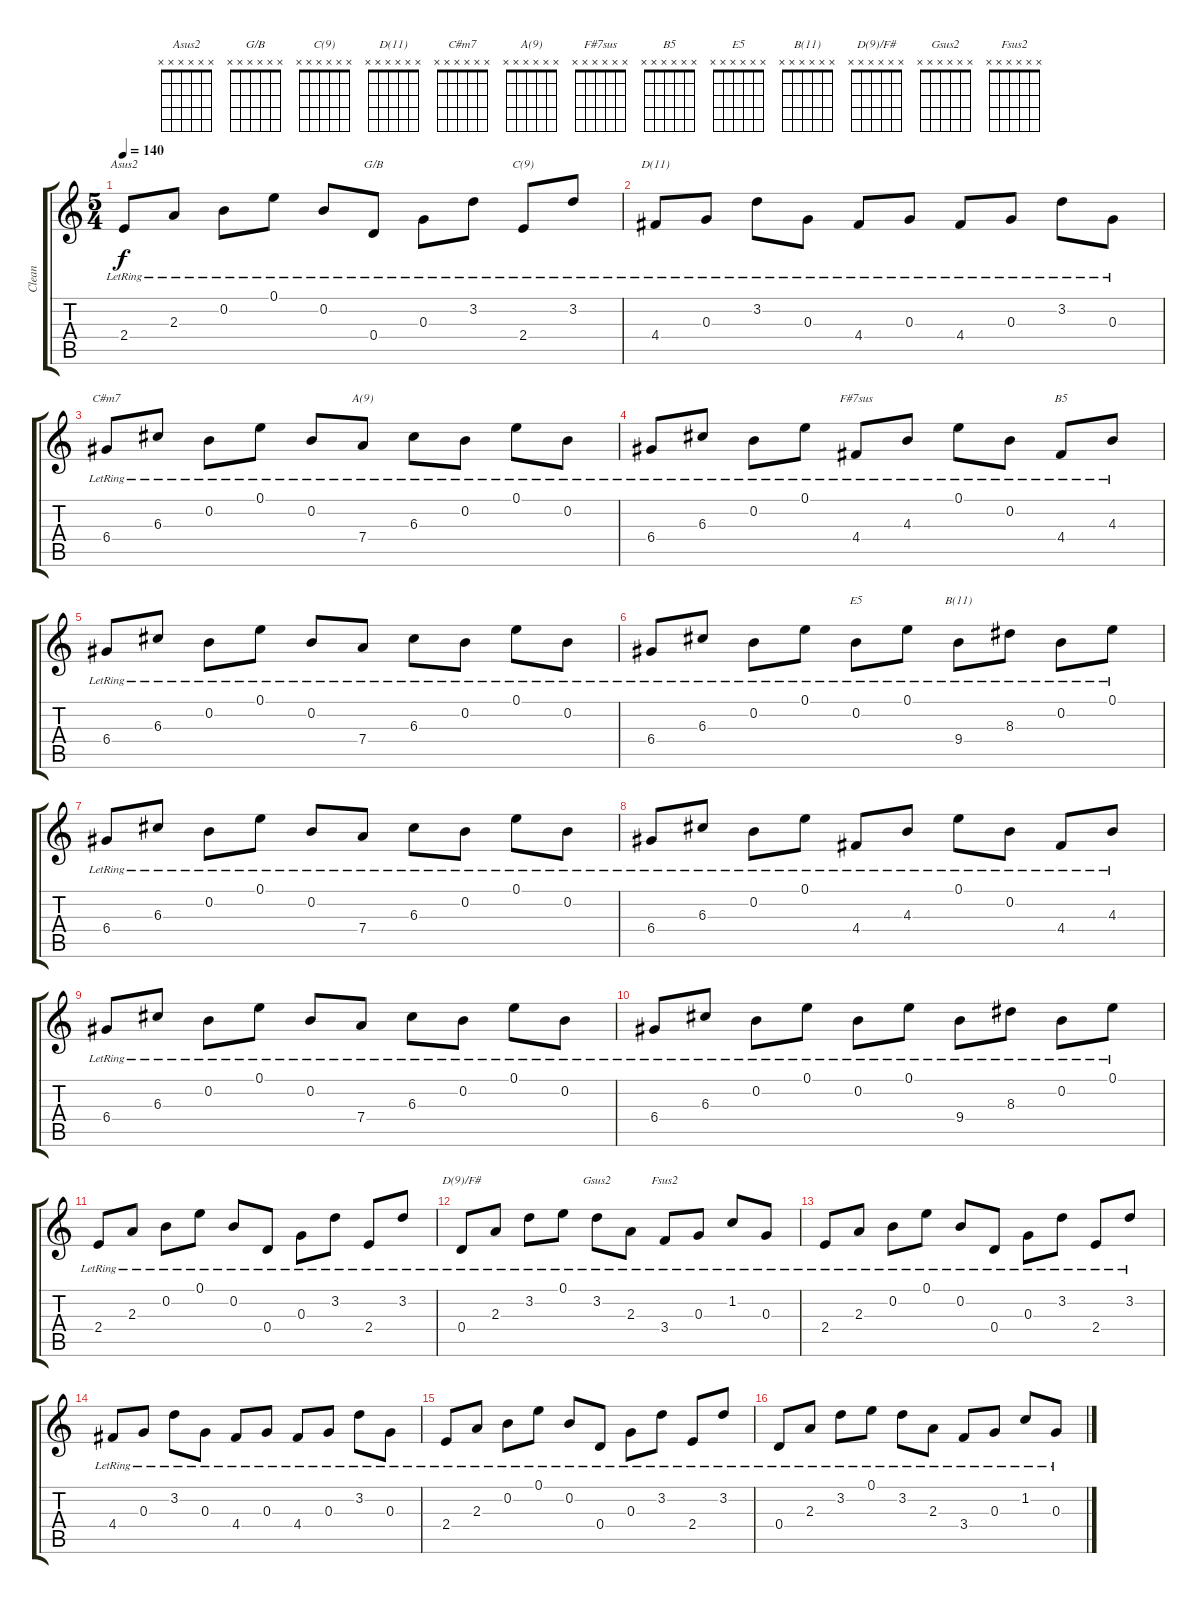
\track ("Clean" "Clean") {instrument acousticguitarsteel}
\staff {score tabs}
\tuning (E4 B3 G3 D3 A2 E2) {hide}
\chord ("Asus2" x x x x x x)
\chord ("G/B" x x x x x x)
\chord ("C(9)" x x x x x x)
\chord ("D(11)" x x x x x x)
\chord ("C#m7" x x x x x x)
\chord ("A(9)" x x x x x x)
\chord ("F#7sus" x x x x x x)
\chord ("B5" x x x x x x)
\chord ("E5" x x x x x x)
\chord ("B(11)" x x x x x x)
\chord ("D(9)/F#" x x x x x x)
\chord ("Gsus2" x x x x x x)
\chord ("Fsus2" x x x x x x)
\ts (5 4)
\tempo 140
\clef g2
\ks c
2.4{lr}.8{ch "Asus2" dy f} 2.3{lr}.8 0.2{lr}.8 0.1{lr}.8 0.2{lr}.8 0.4{lr}.8{ch "G/B"} 0.3{lr}.8 3.2{lr}.8 2.4{lr}.8{ch "C(9)"} 3.2{lr}.8 |
4.4{lr}.8{ch "D(11)"} 0.3{lr}.8 3.2{lr}.8 0.3{lr}.8 4.4{lr}.8 0.3{lr}.8 4.4{lr}.8 0.3{lr}.8 3.2{lr}.8 0.3{lr}.8 |
6.4{lr}.8{ch "C#m7"} 6.3{lr}.8 0.2{lr}.8 0.1{lr}.8 0.2{lr}.8 7.4{lr}.8{ch "A(9)"} 6.3{lr}.8 0.2{lr}.8 0.1{lr}.8 0.2{lr}.8 |
6.4{lr}.8 6.3{lr}.8 0.2{lr}.8 0.1{lr}.8 4.4{lr}.8{ch "F#7sus"} 4.3{lr}.8 0.1{lr}.8 0.2{lr}.8 4.4{lr}.8{ch "B5"} 4.3{lr}.8 |
6.4{lr}.8 6.3{lr}.8 0.2{lr}.8 0.1{lr}.8 0.2{lr}.8 7.4{lr}.8 6.3{lr}.8 0.2{lr}.8 0.1{lr}.8 0.2{lr}.8 |
6.4{lr}.8 6.3{lr}.8 0.2{lr}.8 0.1{lr}.8 0.2{lr}.8{ch "E5"} 0.1{lr}.8 9.4{lr}.8{ch "B(11)"} 8.3{lr}.8 0.2{lr}.8 0.1{lr}.8 |
6.4{lr}.8 6.3{lr}.8 0.2{lr}.8 0.1{lr}.8 0.2{lr}.8 7.4{lr}.8 6.3{lr}.8 0.2{lr}.8 0.1{lr}.8 0.2{lr}.8 |
6.4{lr}.8 6.3{lr}.8 0.2{lr}.8 0.1{lr}.8 4.4{lr}.8 4.3{lr}.8 0.1{lr}.8 0.2{lr}.8 4.4{lr}.8 4.3{lr}.8 |
6.4{lr}.8 6.3{lr}.8 0.2{lr}.8 0.1{lr}.8 0.2{lr}.8 7.4{lr}.8 6.3{lr}.8 0.2{lr}.8 0.1{lr}.8 0.2{lr}.8 |
6.4{lr}.8 6.3{lr}.8 0.2{lr}.8 0.1{lr}.8 0.2{lr}.8 0.1{lr}.8 9.4{lr}.8 8.3{lr}.8 0.2{lr}.8 0.1{lr}.8 |
2.4{lr}.8 2.3{lr}.8 0.2{lr}.8 0.1{lr}.8 0.2{lr}.8 0.4{lr}.8 0.3{lr}.8 3.2{lr}.8 2.4{lr}.8 3.2{lr}.8 |
0.4{lr}.8{ch "D(9)/F#"} 2.3{lr}.8 3.2{lr}.8 0.1{lr}.8 3.2{lr}.8{ch "Gsus2"} 2.3{lr}.8 3.4{lr}.8{ch "Fsus2"} 0.3{lr}.8 1.2{lr}.8 0.3{lr}.8 |
2.4{lr}.8 2.3{lr}.8 0.2{lr}.8 0.1{lr}.8 0.2{lr}.8 0.4{lr}.8 0.3{lr}.8 3.2{lr}.8 2.4{lr}.8 3.2{lr}.8 |
4.4{lr}.8 0.3{lr}.8 3.2{lr}.8 0.3{lr}.8 4.4{lr}.8 0.3{lr}.8 4.4{lr}.8 0.3{lr}.8 3.2{lr}.8 0.3{lr}.8 |
2.4{lr}.8 2.3{lr}.8 0.2{lr}.8 0.1{lr}.8 0.2{lr}.8 0.4{lr}.8 0.3{lr}.8 3.2{lr}.8 2.4{lr}.8 3.2{lr}.8 |
0.4{lr}.8 2.3{lr}.8 3.2{lr}.8 0.1{lr}.8 3.2{lr}.8 2.3{lr}.8 3.4{lr}.8 0.3{lr}.8 1.2{lr}.8 0.3{lr}.8
